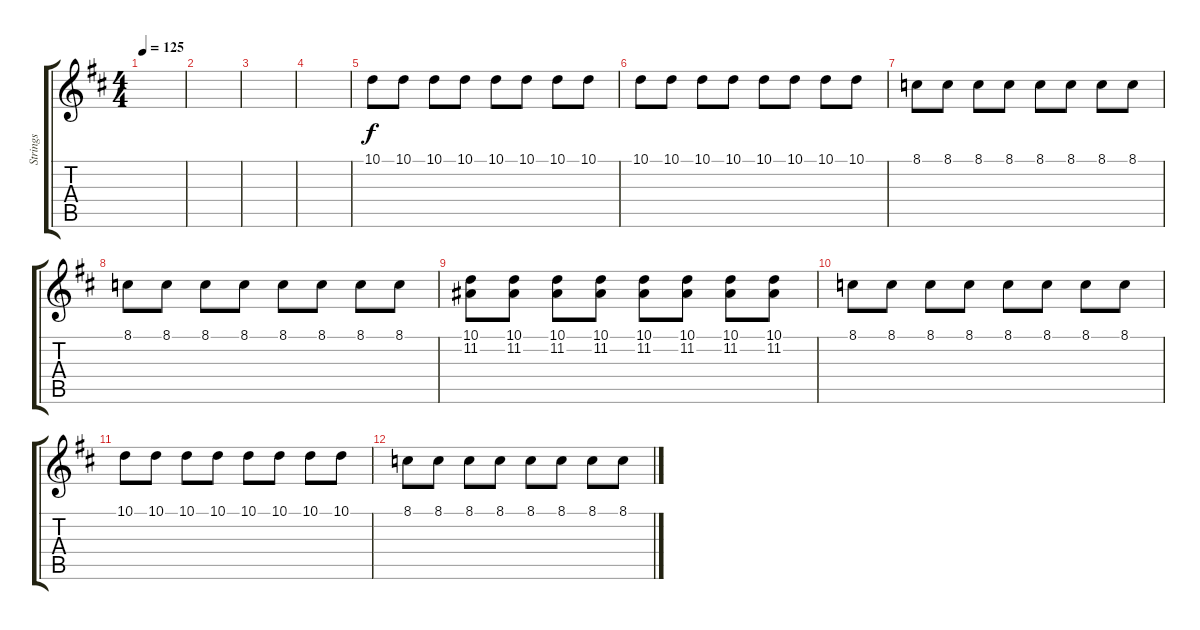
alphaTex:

\track ("Strings" "Strings") {instrument stringensemble1}
\staff {score tabs}
\tuning (E4 B3 G3 D3 A2 E2) {hide}
\ts (4 4)
\tempo 125
\clef g2
\ks d
|
|
|
|
10.1.8 10.1.8 10.1.8 10.1.8 10.1.8 10.1.8 10.1.8 10.1.8 |
10.1.8 10.1.8 10.1.8 10.1.8 10.1.8 10.1.8 10.1.8 10.1.8 |
8.1.8 8.1.8 8.1.8 8.1.8 8.1.8 8.1.8 8.1.8 8.1.8 |
8.1.8 8.1.8 8.1.8 8.1.8 8.1.8 8.1.8 8.1.8 8.1.8 |
(10.1 11.2).8 (10.1 11.2).8 (10.1 11.2).8 (10.1 11.2).8 (10.1 11.2).8 (10.1 11.2).8 (10.1 11.2).8 (10.1 11.2).8 |
8.1.8 8.1.8 8.1.8 8.1.8 8.1.8 8.1.8 8.1.8 8.1.8 |
10.1.8 10.1.8 10.1.8 10.1.8 10.1.8 10.1.8 10.1.8 10.1.8 |
8.1.8 8.1.8 8.1.8 8.1.8 8.1.8 8.1.8 8.1.8 8.1.8
